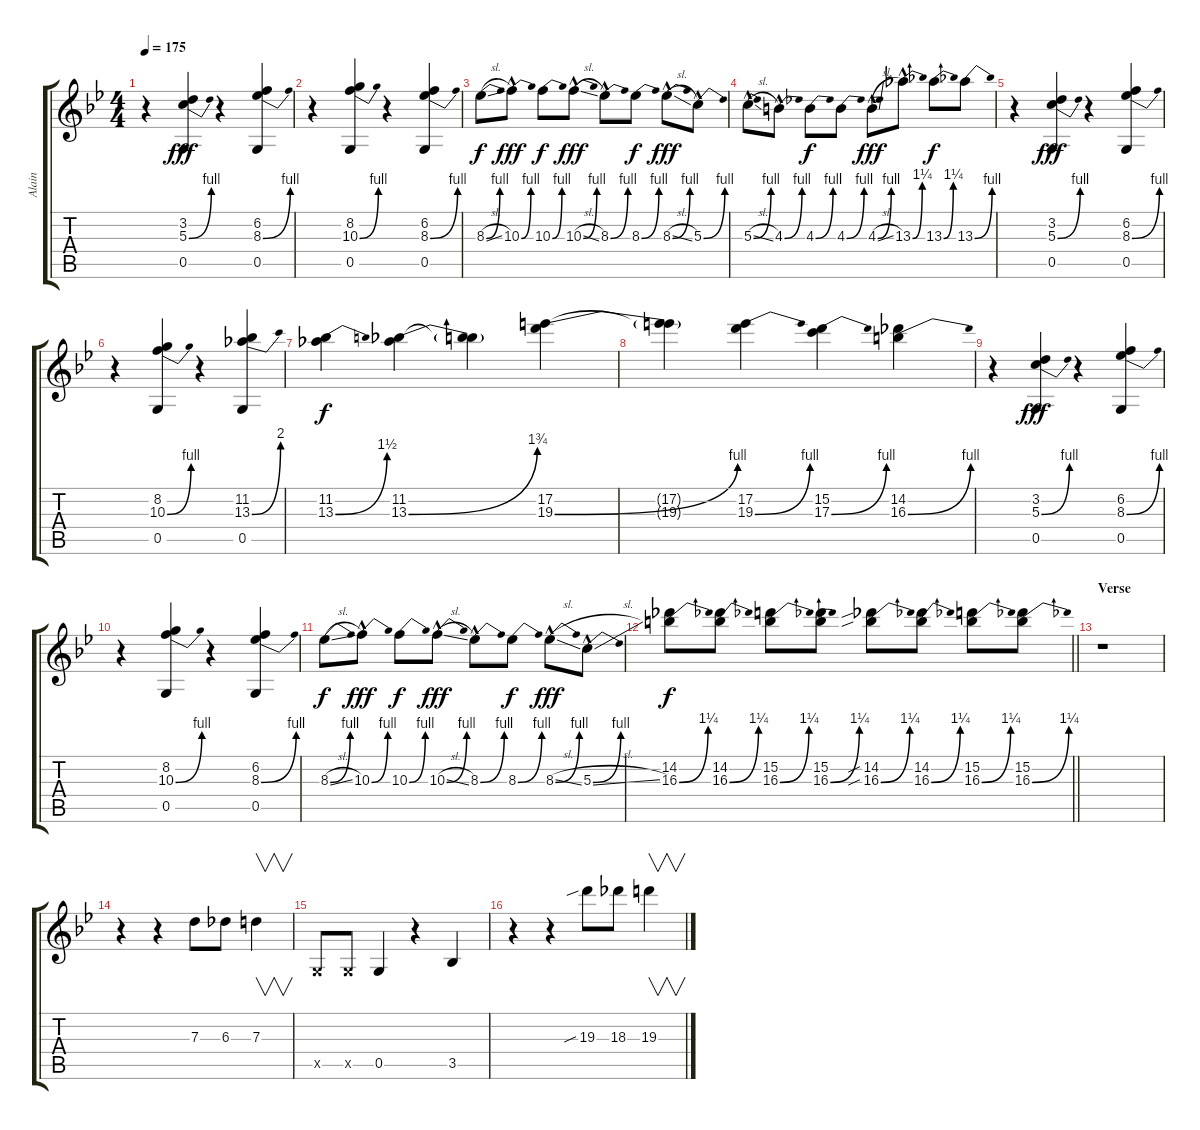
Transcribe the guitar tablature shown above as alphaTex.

\track ("Alain" "Alain") {instrument overdrivenguitar}
\staff {score tabs}
\tuning (D4 B3 G3 D3 G2 D2) {hide}
\ts (4 4)
\tempo 175
\clef g2
\ks gminor
r.4{dy fff} (3.2 5.3{be (bend 0 0 60 4)} 0.5).4 r.4 (6.2 8.3{be (bend 0 0 60 4)} 0.5).4 |
r.4 (8.2 10.3{be (bend 0 0 60 4)} 0.5).4 r.4 (6.2 8.3{be (bend 0 0 60 4)} 0.5).4 |
8.3{be (bend 0 0 60 4) sl}.8{dy f} 10.3{be (bend 0 0 60 4) hac}.8{dy fff} 10.3{be (bend 0 0 60 4)}.8{dy f} 10.3{be (bend 0 0 60 4) sl hac}.8{dy fff} 8.3{be (bend 0 0 60 4) hac}.8 8.3{be (bend 0 0 60 4)}.8{dy f} 8.3{be (bend 0 0 60 4) sl hac}.8{dy fff} 5.3{be (bend 0 0 60 4) hac}.8 |
5.3{be (bend 0 0 60 4) sl hac}.8 4.3{be (bend 0 0 60 4) hac}.8 4.3{be (bend 0 0 60 4)}.8{dy f} 4.3{be (bend 0 0 60 4)}.8 4.3{be (bend 0 0 60 4) sl hac}.8{dy fff} 13.3{be (bend 0 0 60 5) hac}.8 13.3{be (bend 0 0 60 5)}.8{dy f} 13.3{be (bend 0 0 60 4)}.8 |
r.4 (3.2 5.3{be (bend 0 0 60 4)} 0.5).4{dy fff} r.4 (6.2 8.3{be (bend 0 0 60 4)} 0.5).4 |
r.4 (8.2 10.3{be (bend 0 0 60 4)} 0.5).4 r.4 (11.2 13.3{be (bend 0 0 60 8)} 0.5).4 |
(11.2 13.3{be (bend 0 0 60 6)}).4{dy f} (11.2 13.3{be (bend 0 0 60 7)}).4 (11.2{t} 13.3{t}).4 (17.2 19.3{be (bend 0 0 60 4)}).4 |
(17.2{t} 19.3{t}).4 (17.2 19.3{be (bend 0 0 60 4)}).4 (15.2 17.3{be (bend 0 0 60 4)}).4 (14.2 16.3{be (bend 0 0 60 4)}).4 |
r.4 (3.2 5.3{be (bend 0 0 60 4)} 0.5).4{dy fff} r.4 (6.2 8.3{be (bend 0 0 60 4)} 0.5).4 |
r.4 (8.2 10.3{be (bend 0 0 60 4)} 0.5).4 r.4 (6.2 8.3{be (bend 0 0 60 4)} 0.5).4 |
8.3{be (bend 0 0 60 4) sl}.8{dy f} 10.3{be (bend 0 0 60 4) hac}.8{dy fff} 10.3{be (bend 0 0 60 4)}.8{dy f} 10.3{be (bend 0 0 60 4) sl hac}.8{dy fff} 8.3{be (bend 0 0 60 4) hac}.8 8.3{be (bend 0 0 60 4)}.8{dy f} 8.3{be (bend 0 0 60 4) sl hac}.8{dy fff} 5.3{be (bend 0 0 60 4) sl hac}.8 |
\barLineRight lightlight
(14.2 16.3{be (bend 0 0 60 5)}).8{dy f} (14.2 16.3{be (bend 0 0 60 5)}).8 (15.2 16.3{be (bend 0 0 60 5)}).8 (15.2 16.3{be (bend 0 0 60 5)}).8 (14.2{sib} 16.3{be (bend 0 0 60 5) sib}).8 (14.2 16.3{be (bend 0 0 60 5)}).8 (15.2 16.3{be (bend 0 0 60 5)}).8 (15.2 16.3{be (bend 0 0 60 5)}).8 |
\section ("" "Verse")
r.1{volume 11} |
r.4 r.4 7.3.8 6.3.8 7.3.4{v} |
0.5{x}.8 0.5{x}.8 0.5.4 r.4 3.5.4 |
r.4 r.4 19.3{sib}.8 18.3.8 19.3.4{v}
